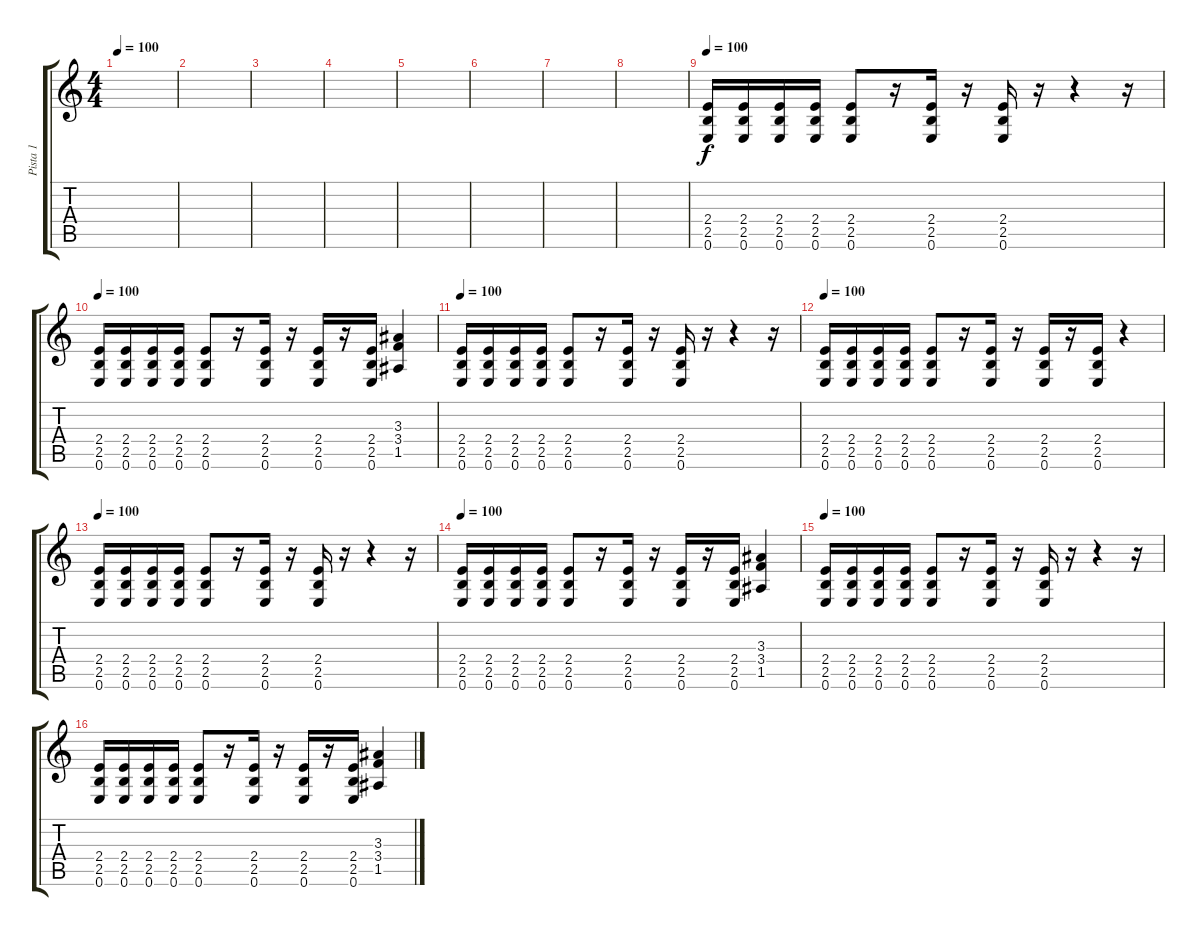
\track ("Pista 1" "Pista 1") {instrument distortionguitar}
\staff {score tabs}
\tuning (E4 B3 G3 D3 A2 E2) {hide}
\ts (4 4)
\tempo 100
\clef g2
\ks c
|
|
|
|
|
|
|
|
\tempo 100
(2.4 2.5 0.6).16{balance 0} (2.4 2.5 0.6).16 (2.4 2.5 0.6).16 (2.4 2.5 0.6).16 (2.4 2.5 0.6).8 r.16 (2.4 2.5 0.6).16 r.16 (2.4 2.5 0.6).16 r.16 r.4 r.16 |
\tempo 100
(2.4 2.5 0.6).16 (2.4 2.5 0.6).16 (2.4 2.5 0.6).16 (2.4 2.5 0.6).16 (2.4 2.5 0.6).8 r.16 (2.4 2.5 0.6).16 r.16 (2.4 2.5 0.6).16 r.16 (2.4 2.5 0.6).16 (3.3 3.4 1.5).4 |
\tempo 100
(2.4 2.5 0.6).16 (2.4 2.5 0.6).16 (2.4 2.5 0.6).16 (2.4 2.5 0.6).16 (2.4 2.5 0.6).8 r.16 (2.4 2.5 0.6).16 r.16 (2.4 2.5 0.6).16 r.16 r.4 r.16 |
\tempo 100
(2.4 2.5 0.6).16 (2.4 2.5 0.6).16 (2.4 2.5 0.6).16 (2.4 2.5 0.6).16 (2.4 2.5 0.6).8 r.16 (2.4 2.5 0.6).16 r.16 (2.4 2.5 0.6).16 r.16 (2.4 2.5 0.6).16 r.4 |
\tempo 100
(2.4 2.5 0.6).16 (2.4 2.5 0.6).16 (2.4 2.5 0.6).16 (2.4 2.5 0.6).16 (2.4 2.5 0.6).8 r.16 (2.4 2.5 0.6).16 r.16 (2.4 2.5 0.6).16 r.16 r.4 r.16 |
\tempo 100
(2.4 2.5 0.6).16 (2.4 2.5 0.6).16 (2.4 2.5 0.6).16 (2.4 2.5 0.6).16 (2.4 2.5 0.6).8 r.16 (2.4 2.5 0.6).16 r.16 (2.4 2.5 0.6).16 r.16 (2.4 2.5 0.6).16 (3.3 3.4 1.5).4 |
\tempo 100
(2.4 2.5 0.6).16 (2.4 2.5 0.6).16 (2.4 2.5 0.6).16 (2.4 2.5 0.6).16 (2.4 2.5 0.6).8 r.16 (2.4 2.5 0.6).16 r.16 (2.4 2.5 0.6).16 r.16 r.4 r.16 |
(2.4 2.5 0.6).16 (2.4 2.5 0.6).16 (2.4 2.5 0.6).16 (2.4 2.5 0.6).16 (2.4 2.5 0.6).8 r.16 (2.4 2.5 0.6).16 r.16 (2.4 2.5 0.6).16 r.16 (2.4 2.5 0.6).16 (3.3 3.4 1.5).4
